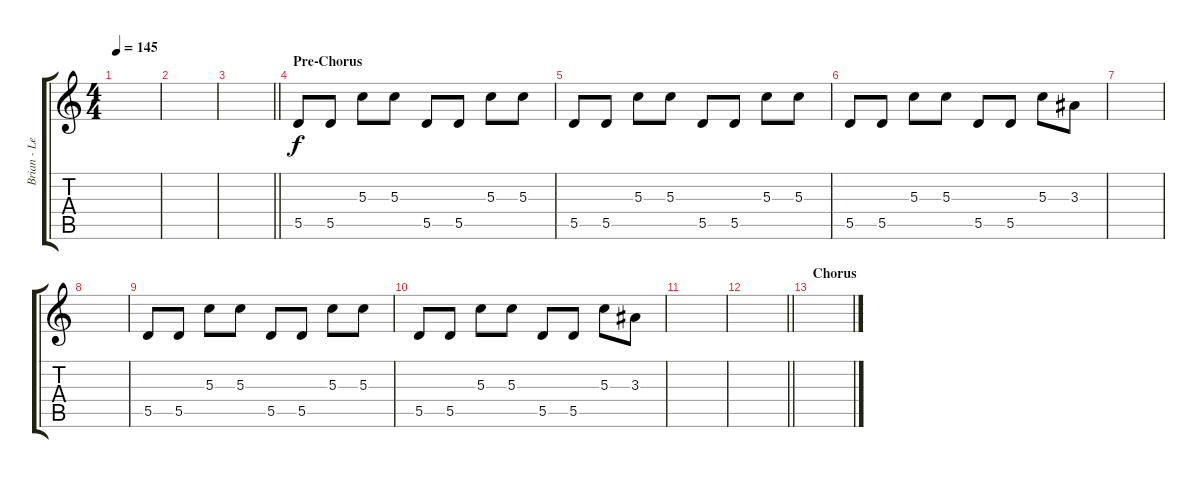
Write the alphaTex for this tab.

\track ("Brian - Lead Guitar" "Brian - Le") {instrument electricguitarjazz}
\staff {score tabs}
\tuning (E4 B3 G3 D3 A2 E2) {hide}
\ts (4 4)
\tempo 145
\clef g2
\ks c
|
|
\barLineRight lightlight
|
\section ("" "Pre-Chorus")
5.5.8 5.5.8 5.3.8 5.3.8 5.5.8 5.5.8 5.3.8 5.3.8 |
5.5.8 5.5.8 5.3.8 5.3.8 5.5.8 5.5.8 5.3.8 5.3.8 |
5.5.8 5.5.8 5.3.8 5.3.8 5.5.8 5.5.8 5.3.8 3.3.8 |
|
|
5.5.8 5.5.8 5.3.8 5.3.8 5.5.8 5.5.8 5.3.8 5.3.8 |
5.5.8 5.5.8 5.3.8 5.3.8 5.5.8 5.5.8 5.3.8 3.3.8 |
|
\barLineRight lightlight
|
\section ("" "Chorus")
